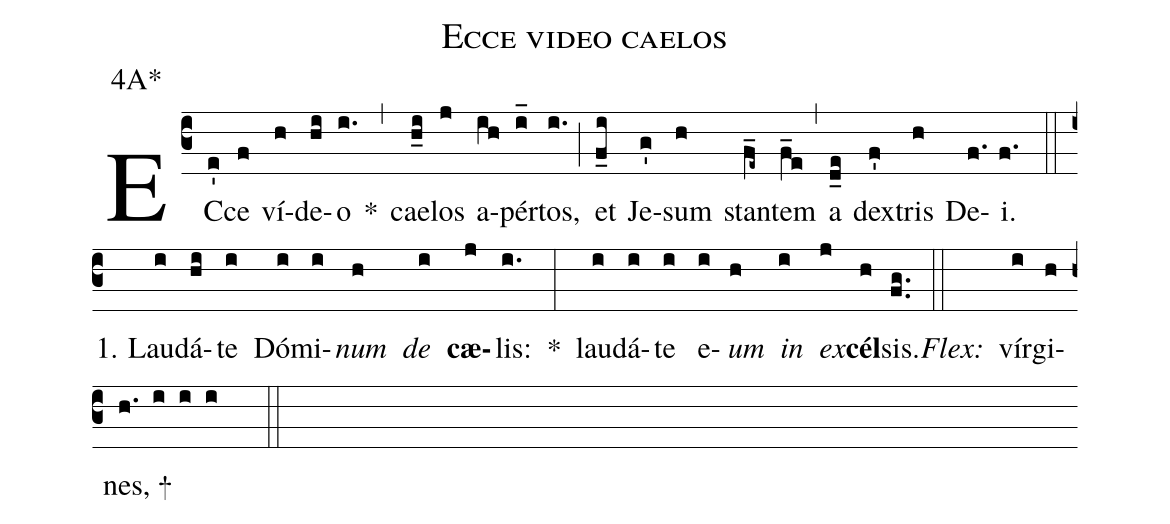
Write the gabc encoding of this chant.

name:Ecce video caelos;
office-part:Antiphona;
mode:4;
annotation: 4A*;
%%
(c3) EC(e')ce(f) ví(h)de(hi)o(i.) *(,) cae(h_i)los(j) a(ih)pér(i_)tos,(i.) (;) et(f_i) Je(g')sum(h) stan(f_e~)tem(f_e) (,) a(d_e) dex(f')tris(h) De(f.)i.(f.) (::)
1. Lau(i)dá(hi)te(i) Dó(i)mi(i)<i>num</i>(h) <i>de</i>(i) <b>cæ</b>(j)lis:(i.) *(:) lau(i)dá(i)te(i) e(i)<i>um</i>(h) <i>in</i>(i) <i>ex</i>(j)<b>cél</b>(h)sis.(fg..) (::)
<i>Flex:</i>()  vír(i)gi(h)nes, +(h. i i i  ::)
